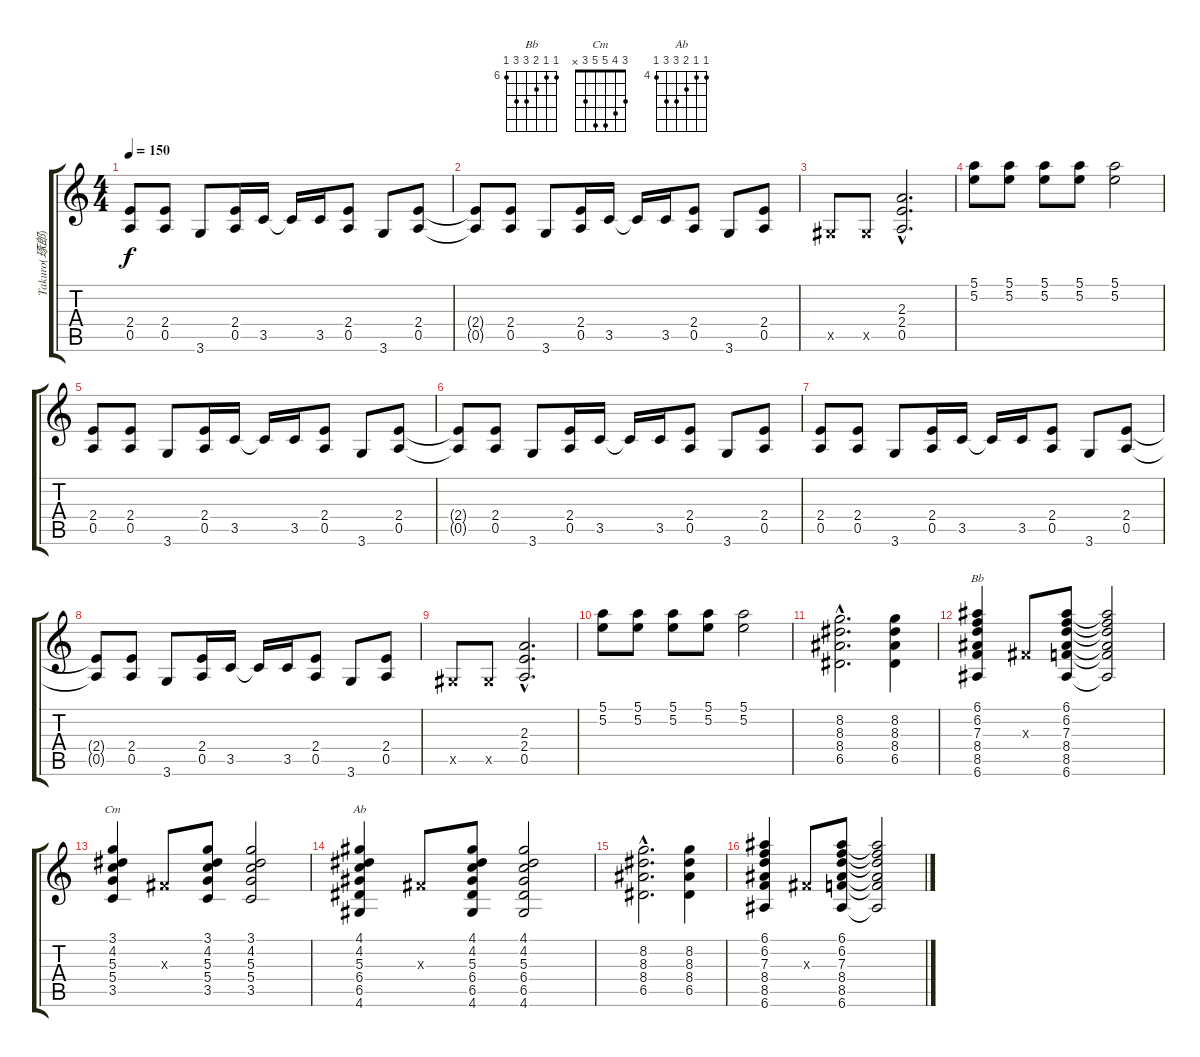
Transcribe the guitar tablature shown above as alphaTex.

\track ("Takuro(琢郎)" "Takuro(琢郎)") {instrument distortionguitar}
\staff {score tabs}
\tuning (E4 B3 G3 D3 A2 E2) {hide}
\chord ("Bb" 6 6 7 8 8 6) {firstfret 6}
\chord ("Cm" 3 4 5 5 3 x)
\chord ("Ab" 4 4 5 6 6 4) {firstfret 4}
\ts (4 4)
\tempo 150
\clef g2
\ks c
(2.4 0.5).8{dy f} (2.4 0.5).8 3.6.8 (2.4 0.5).16 3.5.16 3.5{t}.16 3.5.16 (2.4 0.5).8 3.6.8 (2.4 0.5).8 |
(2.4{t} 0.5{t}).8 (2.4 0.5).8 3.6.8 (2.4 0.5).16 3.5.16 3.5{t}.16 3.5.16 (2.4 0.5).8 3.6.8 (2.4 0.5).8 |
-1.5{x}.8 -1.5{x}.8 (2.3{hac} 2.4{hac} 0.5{hac}).2{d} |
(5.1 5.2).8 (5.1 5.2).8 (5.1 5.2).8 (5.1 5.2).8 (5.1 5.2).2 |
(2.4 0.5).8 (2.4 0.5).8 3.6.8 (2.4 0.5).16 3.5.16 3.5{t}.16 3.5.16 (2.4 0.5).8 3.6.8 (2.4 0.5).8 |
(2.4{t} 0.5{t}).8 (2.4 0.5).8 3.6.8 (2.4 0.5).16 3.5.16 3.5{t}.16 3.5.16 (2.4 0.5).8 3.6.8 (2.4 0.5).8 |
(2.4 0.5).8 (2.4 0.5).8 3.6.8 (2.4 0.5).16 3.5.16 3.5{t}.16 3.5.16 (2.4 0.5).8 3.6.8 (2.4 0.5).8 |
(2.4{t} 0.5{t}).8 (2.4 0.5).8 3.6.8 (2.4 0.5).16 3.5.16 3.5{t}.16 3.5.16 (2.4 0.5).8 3.6.8 (2.4 0.5).8 |
-1.5{x}.8 -1.5{x}.8 (2.3{hac} 2.4{hac} 0.5{hac}).2{d} |
(5.1 5.2).8 (5.1 5.2).8 (5.1 5.2).8 (5.1 5.2).8 (5.1 5.2).2 |
(8.2{hac} 8.3{hac} 8.4{hac} 6.5{hac}).2{d} (8.2 8.3 8.4 6.5).4 |
(6.1 6.2 7.3 8.4 8.5 6.6).4{ch "Bb"} -1.3{x}.8 (6.1 6.2 7.3 8.4 8.5 6.6).8 (6.1{t} 6.2{t} 7.3{t} 8.4{t} 8.5{t} 6.6{t}).2 |
(3.1 4.2 5.3 5.4 3.5).4{ch "Cm"} -1.3{x}.8 (3.1 4.2 5.3 5.4 3.5).8 (3.1 4.2 5.3 5.4 3.5).2 |
(4.1 4.2 5.3 6.4 6.5 4.6).4{ch "Ab"} -1.3{x}.8 (4.1 4.2 5.3 6.4 6.5 4.6).8 (4.1 4.2 5.3 6.4 6.5 4.6).2 |
(8.2{hac} 8.3{hac} 8.4{hac} 6.5{hac}).2{d} (8.2 8.3 8.4 6.5).4 |
(6.1 6.2 7.3 8.4 8.5 6.6).4 -1.3{x}.8 (6.1 6.2 7.3 8.4 8.5 6.6).8 (6.1{t} 6.2{t} 7.3{t} 8.4{t} 8.5{t} 6.6{t}).2
